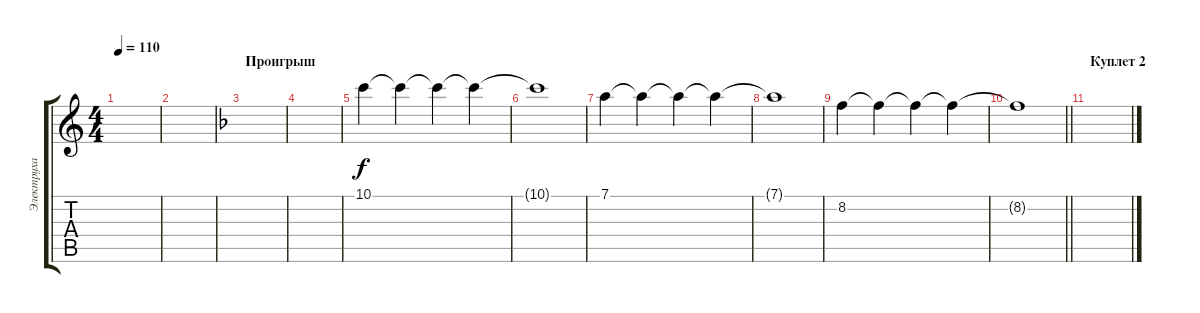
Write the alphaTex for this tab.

\track ("Электруха" "Электруха") {instrument distortionguitar}
\staff {score tabs}
\tuning (D4 A3 F3 C3 G2 C2) {hide}
\ts (4 4)
\tempo 110
\clef g2
\ks c
|
|
\section ("" "Проигрыш")
\ks dminor
|
|
10.1.4{volume 2} 10.1{t}.4{volume 10} 10.1{t}.4 10.1{t}.4 |
10.1{t}.1 |
7.1.4{volume 2} 7.1{t}.4{volume 10} 7.1{t}.4 7.1{t}.4 |
7.1{t}.1 |
8.2.4{volume 2} 8.2{t}.4{volume 10} 8.2{t}.4 8.2{t}.4 |
\barLineRight lightlight
8.2{t}.1 |
\section ("" "Куплет 2")
